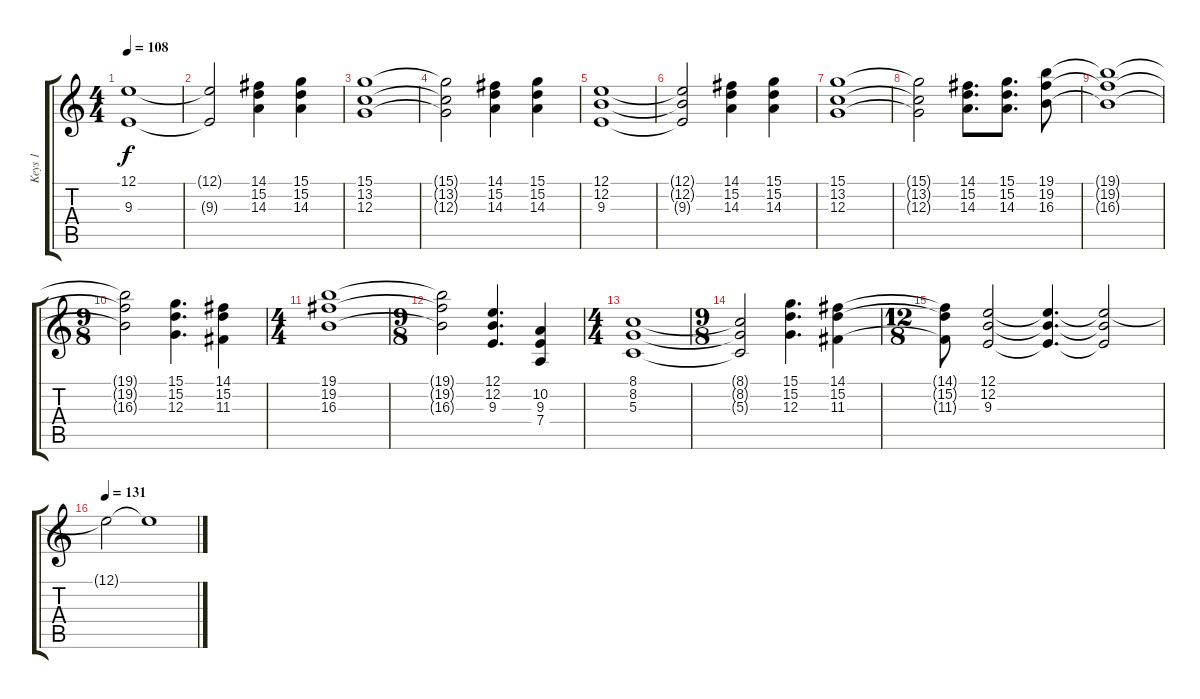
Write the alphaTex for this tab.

\track ("Keys 1" "Keys 1") {instrument synthstrings2}
\staff {score tabs}
\tuning (E4 B3 G3 D3 A2 E2) {hide}
\ts (4 4)
\tempo 108
\clef g2
\ks c
(12.1 9.3).1{dy f} |
(12.1{t} 9.3{t}).2 (14.1 15.2 14.3).4 (15.1 15.2 14.3).4 |
(15.1 13.2 12.3).1 |
(15.1{t} 13.2{t} 12.3{t}).2 (14.1 15.2 14.3).4 (15.1 15.2 14.3).4 |
(12.1 12.2 9.3).1 |
(12.1{t} 12.2{t} 9.3{t}).2 (14.1 15.2 14.3).4 (15.1 15.2 14.3).4 |
(15.1 13.2 12.3).1 |
(15.1{t} 13.2{t} 12.3{t}).2 (14.1 15.2 14.3).8{d} (15.1 15.2 14.3).8{d} (19.1 19.2 16.3).8 |
(19.1{t} 19.2{t} 16.3{t}).1 |
\ts (9 8)
(19.1{t} 19.2{t} 16.3{t}).2 (15.1 15.2 12.3).4{d} (14.1 15.2 11.3).4 |
\ts (4 4)
(19.1 19.2 16.3).1 |
\ts (9 8)
(19.1{t} 19.2{t} 16.3{t}).2 (12.1 12.2 9.3).4{d} (10.2 9.3 7.4).4 |
\ts (4 4)
(8.1 8.2 5.3).1 |
\ts (9 8)
(8.1{t} 8.2{t} 5.3{t}).2 (15.1 15.2 12.3).4{d} (14.1 15.2 11.3).4 |
\ts (12 8)
(14.1{t} 15.2{t} 11.3{t}).8 (12.1 12.2 9.3).2 (12.1{t} 12.2{t} 9.3{t}).4{d} (12.1{t} 12.2{t} 9.3{t}).2 |
\tempo 131
12.1{t}.2 12.1{t}.1
